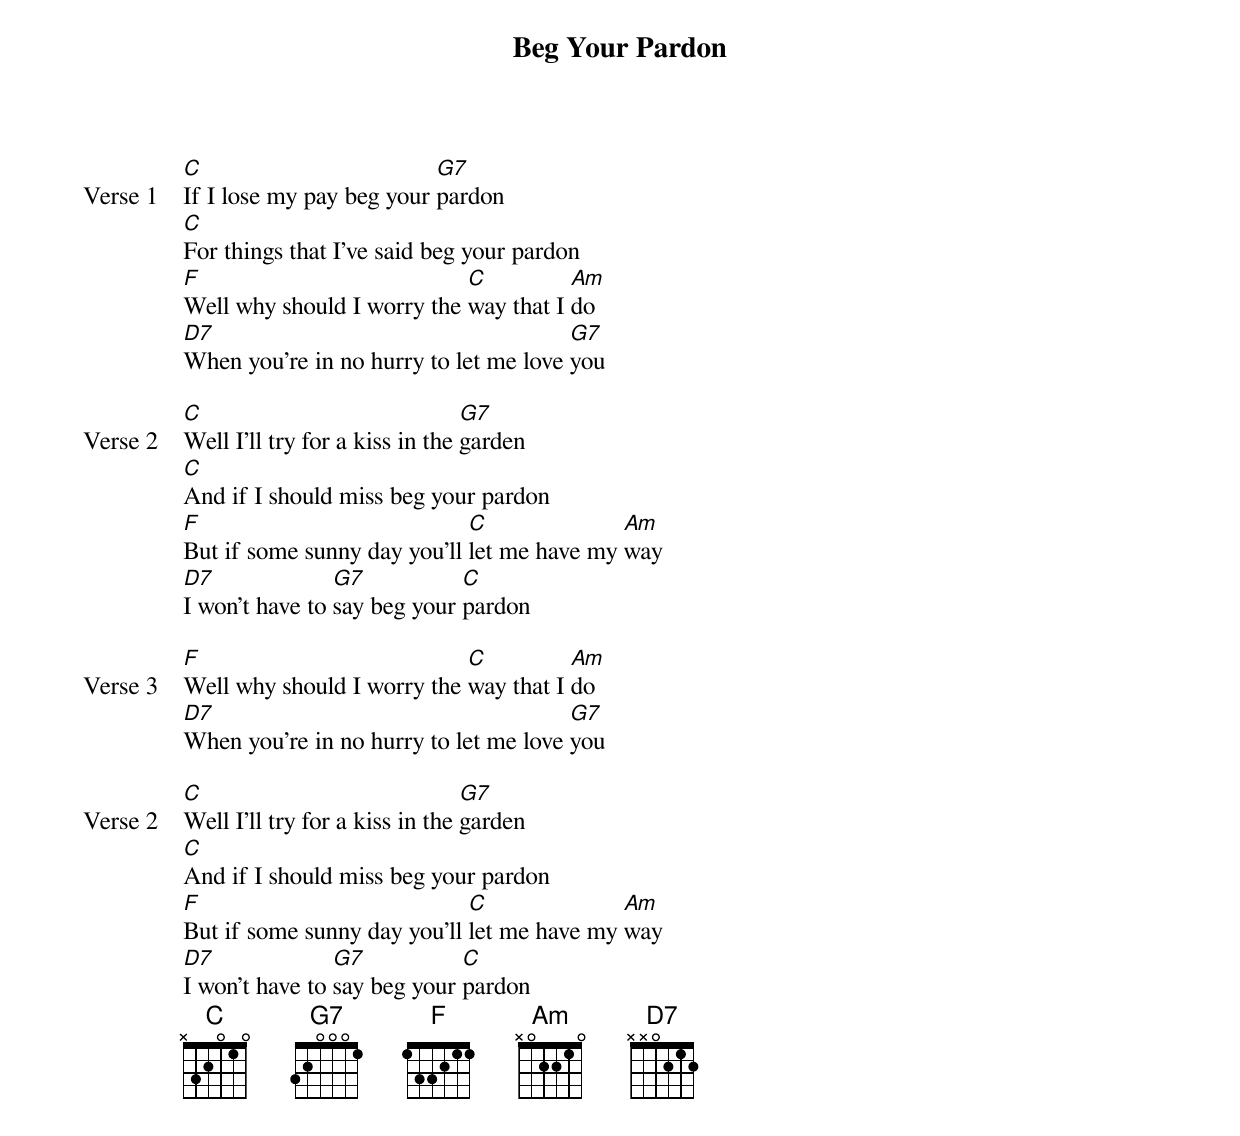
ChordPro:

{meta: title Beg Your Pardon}
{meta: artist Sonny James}
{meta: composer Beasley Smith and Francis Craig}

{start_of_verse: Verse 1}
[C]If I lose my pay beg your [G7]pardon
[C]For things that I've said beg your pardon
[F]Well why should I worry the [C]way that I [Am]do
[D7]When you're in no hurry to let me love [G7]you
{end_of_verse}

{start_of_verse: Verse 2}
[C]Well I'll try for a kiss in the [G7]garden
[C]And if I should miss beg your pardon
[F]But if some sunny day you'll [C]let me have my [Am]way
[D7]I won't have to [G7]say beg your [C]pardon
{end_of_verse}

{start_of_verse: Verse 3}
[F]Well why should I worry the [C]way that I [Am]do
[D7]When you're in no hurry to let me love [G7]you
{end_of_verse}

{start_of_verse: Verse 2}
[C]Well I'll try for a kiss in the [G7]garden
[C]And if I should miss beg your pardon
[F]But if some sunny day you'll [C]let me have my [Am]way
[D7]I won't have to [G7]say beg your [C]pardon
{end_of_verse}
